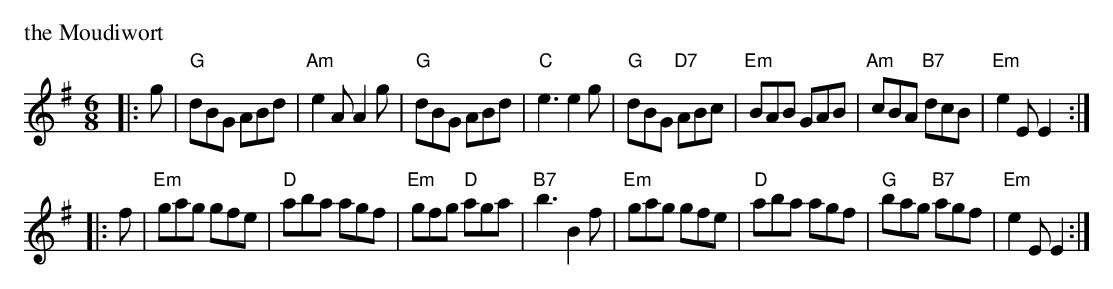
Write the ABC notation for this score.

X:1
P: the Moudiwort
M: 6/8
L: 1/8
K: G
|: g \
| "G"dBG     ABd | "Am"e2A A2g |  "G"dBG     ABd |  "C"e3  e2g \
| "G"dBG "D7"ABc | "Em"BAB GAB | "Am"cBA "B7"dcB | "Em"e2E E2 :|
|: f \
| "Em"gag gfe | "D"aba agf | "Em"gfg  "D"aga | "B7"b3  B2f \
| "Em"gag gfe | "D"aba agf |  "G"bag "B7"agf | "Em"e2E E2 :|
